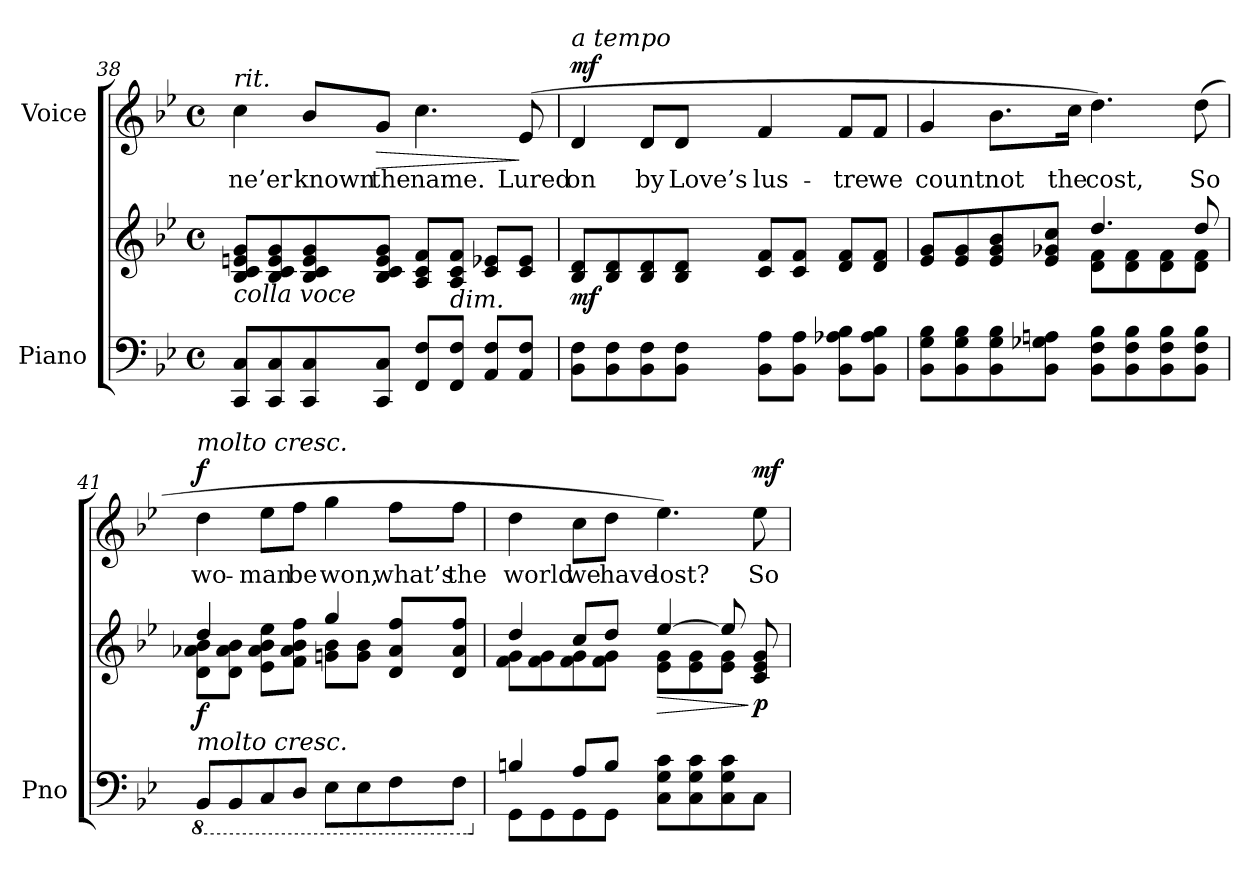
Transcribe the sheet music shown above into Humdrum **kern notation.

**kern	**kern	**dynam	**kern	**text	**dynam
*part2	*part2	*part2	*part1	*part1	*part1
*staff3	*staff2	*staff2/3	*staff1	*staff1	*staff1
*I"Piano	*	*	*I"Voice	*	*
*I'Pno	*	*	*	*	*
!!LO:LB:g=z
*clefF4	*clefG2	*	*clefG2	*	*
*k[b-e-]	*k[b-e-]	*	*k[b-e-]	*	*
*M4/4	*M4/4	*	*M4/4	*	*
*met(c)	*met(c)	*	*met(c)	*	*
*MM88	*MM88	*	*MM88	*	*
=38	=38	=38	=38	=38	=38
!	!	!	!LO:TX:a:i:t=rit.	!	!
!	!LO:TX:b:i:t=colla voce	!	!	!	!
!	!	!	!	!LO:LY:b	!
8CC/ 8C/L	8B-/ 8c/ 8en/ 8g/L	.	4cc\	ne’er	.
8CC/ 8C/	8B-/ 8c/ 8e/ 8g/	.	.	.	.
!	!	!	!	!LO:LY:b	!
8CC/ 8C/	8B-/ 8c/ 8e/ 8g/	.	8b-/L	known	.
!	!	!	!	!LO:LY:b	!LO:HP:b
8CC/ 8C/J	8B-/ 8c/ 8e/ 8g/J	.	8g/J	the	>
*	*	*	*MM84	*	*
!	!	!	!	!LO:LY:b	!
8FF/ 8F/L	8A/ 8c/ 8f/L	.	4.cc\	name.	.
!	!LO:TX:b:i:t=dim.	!	!	!	!
8FF/ 8F/J	8A/ 8c/ 8f/J	.	.	.	.
8AA/ 8F/L	8c/ 8e-X/L	.	.	.	.
!	!	!	!	!LO:LY:b	!
8AA/ 8F/J	8c/ 8e-/J	.	(>8e-/	Lured	]
=39	=39	=39	=39	=39	=39
*	*	*	*MM92	*	*
!	!	!	!LO:TX:a:i:t=a tempo	!	!
!	!	!LO:DY:b	!	!LO:LY:b	!LO:DY:a
8BB-\ 8F\L	8B-/ 8d/L	mf	4d/	on	mf
8BB-\ 8F\	8B-/ 8d/	.	.	.	.
!	!	!	!	!LO:LY:b	!
8BB-\ 8F\	8B-/ 8d/	.	8d/L	by	.
!	!	!	!	!LO:LY:b	!
8BB-\ 8F\J	8B-/ 8d/J	.	8d/J	Love’s	.
!	!	!	!	!LO:LY:b	!
8BB-\ 8A\L	8c/ 8f/L	.	4f/	lus-	.
8BB-\ 8A\J	8c/ 8f/J	.	.	.	.
!	!	!	!	!LO:LY:b	!
8BB-\ 8A-X\ 8B-\L	8d/ 8f/L	.	8f/L	-tre	.
!	!	!	!	!LO:LY:b	!
8BB-\ 8A-\ 8B-\J	8d/ 8f/J	.	8f/J	we	.
=40	=40	=40	=40	=40	=40
*	*^	*	*	*	*
!	!	!	!	!	!LO:LY:b	!
8BB-\ 8G\ 8B-\L	8e-/ 8g/L	2ryy	.	4g/	count	.
8BB-\ 8G\ 8B-\	8e-/ 8g/	.	.	.	.	.
!	!	!	!	!	!LO:LY:b	!
8BB-\ 8G\ 8B-\	8e-/ 8g/ 8b-/	.	.	8.b-\L	not	.
8BB-\ 8G-X\ 8An\J	8e-/ 8g-X/ 8cc/J	.	.	.	.	.
!	!	!	!	!	!LO:LY:b	!
.	.	.	.	16cc\Jk	the	.
!	!	!	!	!	!LO:LY:b	!
8BB-\ 8F\ 8B-\L	4.dd/	8d\ 8f\L	.	4.dd\)	cost,	.
8BB-\ 8F\ 8B-\	.	8d\ 8f\	.	.	.	.
8BB-\ 8F\ 8B-\	.	8d\ 8f\	.	.	.	.
!	!	!	!	!	!LO:LY:b	!
8BB-\ 8F\ 8B-\J	8dd/	8d\ 8f\J	.	(>8dd\	So	.
=41	=41	=41	=41	=41	=41	=41
*8ba	*	*	*	*	*	*
!	!	!	!	!LO:TX:a:i:t=molto cresc.	!	!
!	!LO:TX:b:i:t=molto cresc.	!	!	!	!	!
!	!	!	!LO:DY:b	!	!LO:LY:b	!LO:DY:a
8BBB-/L	4dd/	8d\ 8a-X\ 8b-\L	f	4dd\	wo-	f
8BBB-/	.	8d\ 8a-\ 8b-\J	.	.	.	.
!	!	!	!	!	!LO:LY:b	!
8CC/	8e-\ 8a-\ 8b-\ 8ee-\L	4ryy	.	8ee-\L	-man	.
!	!	!	!	!	!LO:LY:b	!
8DD/J	8f\ 8a-\ 8b-\ 8ff\J	.	.	8ff\J	be	.
!	!	!	!	!	!LO:LY:b	!
8EE-\L	4gg/	8gn\ 8b-\L	.	4gg\	won,	.
8EE-\	.	8g\ 8b-\J	.	.	.	.
!	!	!	!	!	!LO:LY:b	!
8FF\	8d/ 8a-/ 8ff/L	4ryy	.	8ff\L	what’s	.
!	!	!	!	!	!LO:LY:b	!
8FF\J	8d/ 8a-/ 8ff/J	.	.	8ff\J	the	.
!!LO:LB:g=z
=42	=42	=42	=42	=42	=42	=42
*X8ba	*	*	*	*	*	*
*^	*	*	*	*	*	*
!	!	!	!	!	!	!LO:LY:b	!
4Bn/	8GG\L	4dd/	8f\ 8g\L	.	4dd\	world	.
.	8GG\	.	8f\ 8g\	.	.	.	.
!	!	!	!	!	!	!LO:LY:b	!
8A/L	8GG\	8cc/L	8f\ 8g\	.	8cc\L	we	.
!	!	!	!	!	!	!LO:LY:b	!
8B/J	8GG\J	8dd/J	8f\ 8g\J	.	8dd\J	have	.
!	!	!	!	!LO:HP:b	!	!LO:LY:b	!
8C\ 8G\ 8c\L	2ryy	[4ee-/	8e-\ 8g\L	>	4.ee-\)	lost?	.
8C\ 8G\ 8c\	.	.	8e-\ 8g\	.	.	.	.
8C\ 8G\ 8c\	.	8ee-/]	8e-\ 8g\J	.	.	.	.
!	!	!	!	!LO:DY:n=1:b	!	!LO:LY:b	!LO:DY:a
8C\J	.	8c/ 8e-/ 8g/	8ryy	] p	8ee-\	So	mf
*v	*v	*	*	*	*	*	*
*	*v	*v	*	*	*	*
=	=	=	=	=	=
*-	*-	*-	*-	*-	*-
